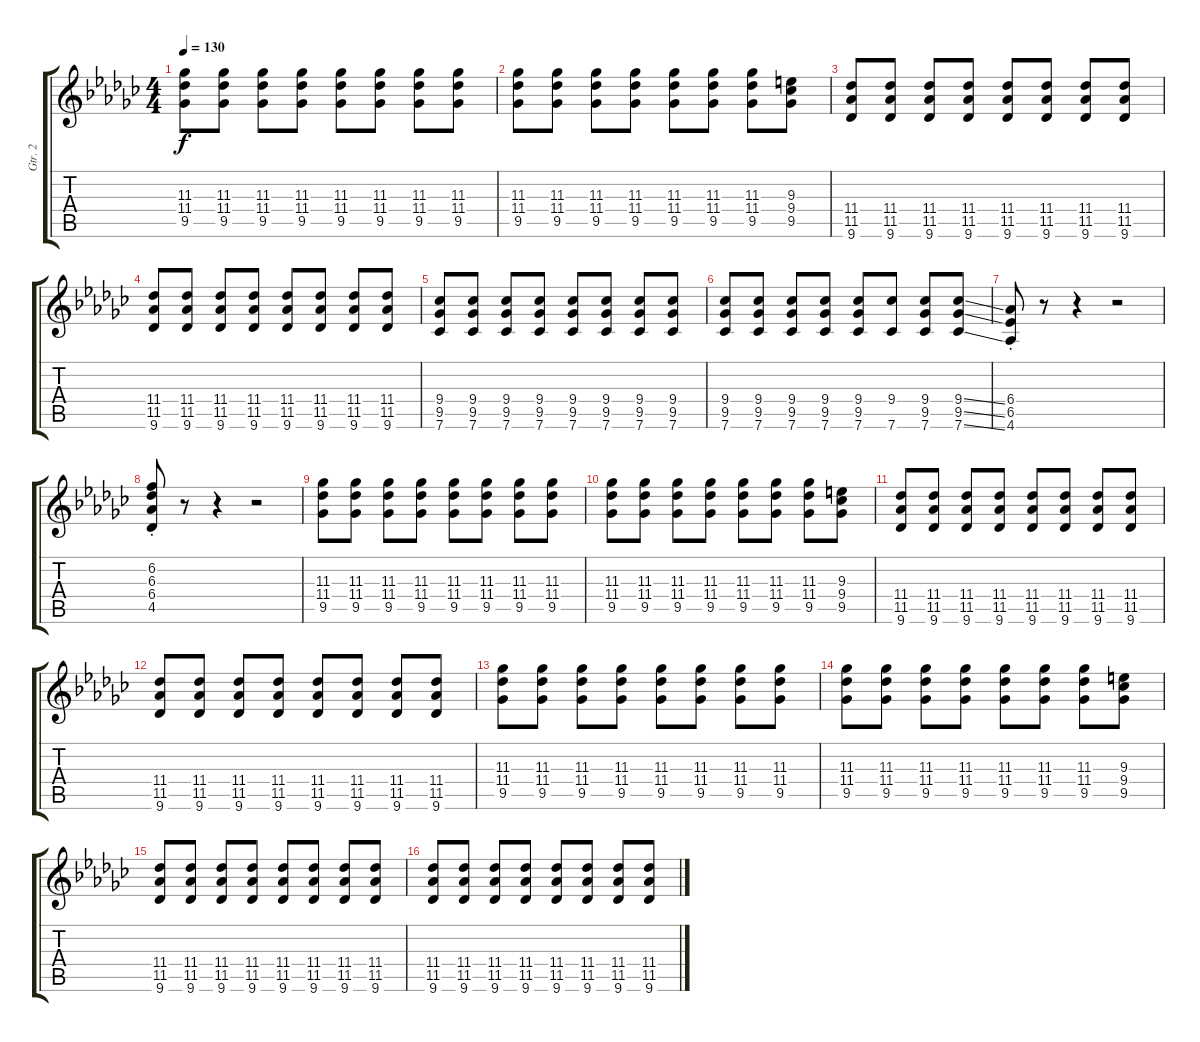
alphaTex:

\track ("Gtr. 2" "Gtr. 2") {instrument overdrivenguitar}
\staff {score tabs}
\tuning (E4 B3 G3 D3 A2 E2) {hide}
\ts (4 4)
\tempo 130
\clef g2
\ks gb
(11.3 11.4 9.5).8{dy f} (11.3 11.4 9.5).8 (11.3 11.4 9.5).8 (11.3 11.4 9.5).8 (11.3 11.4 9.5).8 (11.3 11.4 9.5).8 (11.3 11.4 9.5).8 (11.3 11.4 9.5).8 |
(11.3 11.4 9.5).8 (11.3 11.4 9.5).8 (11.3 11.4 9.5).8 (11.3 11.4 9.5).8 (11.3 11.4 9.5).8 (11.3 11.4 9.5).8 (11.3 11.4 9.5).8 (9.3 9.4 9.5).8 |
(11.4 11.5 9.6).8 (11.4 11.5 9.6).8 (11.4 11.5 9.6).8 (11.4 11.5 9.6).8 (11.4 11.5 9.6).8 (11.4 11.5 9.6).8 (11.4 11.5 9.6).8 (11.4 11.5 9.6).8 |
(11.4 11.5 9.6).8 (11.4 11.5 9.6).8 (11.4 11.5 9.6).8 (11.4 11.5 9.6).8 (11.4 11.5 9.6).8 (11.4 11.5 9.6).8 (11.4 11.5 9.6).8 (11.4 11.5 9.6).8 |
(9.4 9.5 7.6).8 (9.4 9.5 7.6).8 (9.4 9.5 7.6).8 (9.4 9.5 7.6).8 (9.4 9.5 7.6).8 (9.4 9.5 7.6).8 (9.4 9.5 7.6).8 (9.4 9.5 7.6).8 |
(9.4 9.5 7.6).8 (9.4 9.5 7.6).8 (9.4 9.5 7.6).8 (9.4 9.5 7.6).8 (9.4 9.5 7.6).8 (9.4 7.6).8 (9.4 9.5 7.6).8 (9.4{ss} 9.5{ss} 7.6{ss}).8 |
(6.4{st} 6.5{st} 4.6{st}).8 r.8 r.4 r.2 |
(6.2{st} 6.3{st} 6.4{st} 4.5{st}).8 r.8 r.4 r.2 |
(11.3 11.4 9.5).8 (11.3 11.4 9.5).8 (11.3 11.4 9.5).8 (11.3 11.4 9.5).8 (11.3 11.4 9.5).8 (11.3 11.4 9.5).8 (11.3 11.4 9.5).8 (11.3 11.4 9.5).8 |
(11.3 11.4 9.5).8 (11.3 11.4 9.5).8 (11.3 11.4 9.5).8 (11.3 11.4 9.5).8 (11.3 11.4 9.5).8 (11.3 11.4 9.5).8 (11.3 11.4 9.5).8 (9.3 9.4 9.5).8 |
(11.4 11.5 9.6).8 (11.4 11.5 9.6).8 (11.4 11.5 9.6).8 (11.4 11.5 9.6).8 (11.4 11.5 9.6).8 (11.4 11.5 9.6).8 (11.4 11.5 9.6).8 (11.4 11.5 9.6).8 |
(11.4 11.5 9.6).8 (11.4 11.5 9.6).8 (11.4 11.5 9.6).8 (11.4 11.5 9.6).8 (11.4 11.5 9.6).8 (11.4 11.5 9.6).8 (11.4 11.5 9.6).8 (11.4 11.5 9.6).8 |
(11.3 11.4 9.5).8 (11.3 11.4 9.5).8 (11.3 11.4 9.5).8 (11.3 11.4 9.5).8 (11.3 11.4 9.5).8 (11.3 11.4 9.5).8 (11.3 11.4 9.5).8 (11.3 11.4 9.5).8 |
(11.3 11.4 9.5).8 (11.3 11.4 9.5).8 (11.3 11.4 9.5).8 (11.3 11.4 9.5).8 (11.3 11.4 9.5).8 (11.3 11.4 9.5).8 (11.3 11.4 9.5).8 (9.3 9.4 9.5).8 |
(11.4 11.5 9.6).8 (11.4 11.5 9.6).8 (11.4 11.5 9.6).8 (11.4 11.5 9.6).8 (11.4 11.5 9.6).8 (11.4 11.5 9.6).8 (11.4 11.5 9.6).8 (11.4 11.5 9.6).8 |
(11.4 11.5 9.6).8 (11.4 11.5 9.6).8 (11.4 11.5 9.6).8 (11.4 11.5 9.6).8 (11.4 11.5 9.6).8 (11.4 11.5 9.6).8 (11.4 11.5 9.6).8 (11.4 11.5 9.6).8
